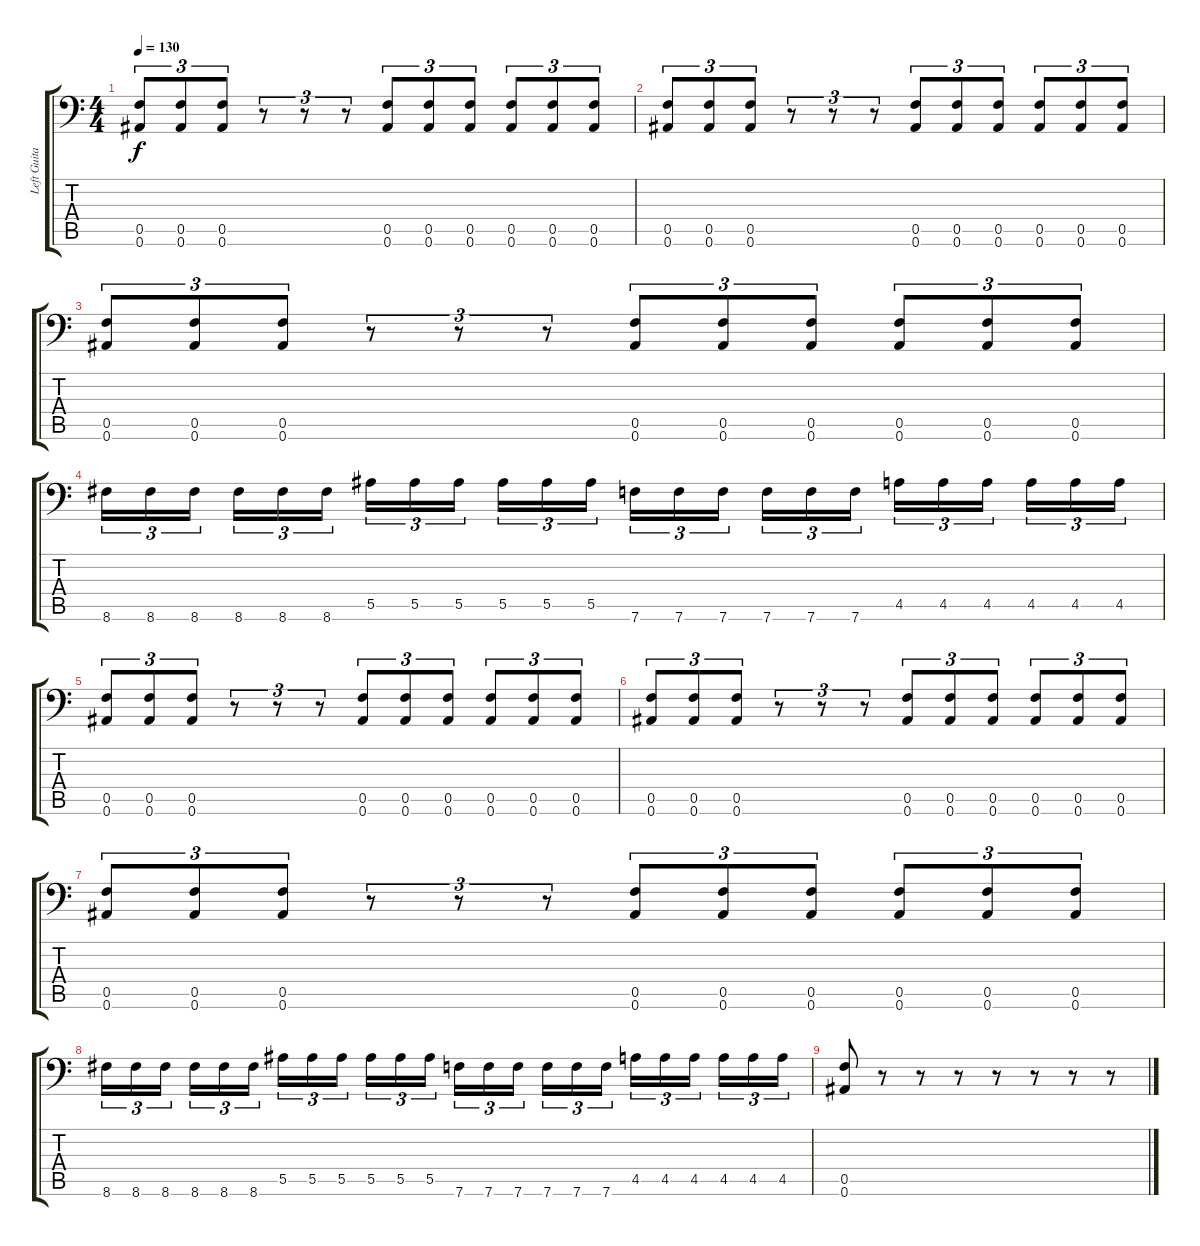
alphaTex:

\track ("Left Guitar" "Left Guita") {instrument distortionguitar}
\staff {score tabs}
\tuning (C4 G3 Eb3 Bb2 F2 Bb1) {hide}
\ts (4 4)
\tempo 130
\clef f4
\ks c
(0.5 0.6).8{tu (3 2) dy f} (0.5 0.6).8{tu (3 2)} (0.5 0.6).8{tu (3 2)} r.8{tu (3 2)} r.8{tu (3 2)} r.8{tu (3 2)} (0.5 0.6).8{tu (3 2)} (0.5 0.6).8{tu (3 2)} (0.5 0.6).8{tu (3 2)} (0.5 0.6).8{tu (3 2)} (0.5 0.6).8{tu (3 2)} (0.5 0.6).8{tu (3 2)} |
(0.5 0.6).8{tu (3 2)} (0.5 0.6).8{tu (3 2)} (0.5 0.6).8{tu (3 2)} r.8{tu (3 2)} r.8{tu (3 2)} r.8{tu (3 2)} (0.5 0.6).8{tu (3 2)} (0.5 0.6).8{tu (3 2)} (0.5 0.6).8{tu (3 2)} (0.5 0.6).8{tu (3 2)} (0.5 0.6).8{tu (3 2)} (0.5 0.6).8{tu (3 2)} |
(0.5 0.6).8{tu (3 2)} (0.5 0.6).8{tu (3 2)} (0.5 0.6).8{tu (3 2)} r.8{tu (3 2)} r.8{tu (3 2)} r.8{tu (3 2)} (0.5 0.6).8{tu (3 2)} (0.5 0.6).8{tu (3 2)} (0.5 0.6).8{tu (3 2)} (0.5 0.6).8{tu (3 2)} (0.5 0.6).8{tu (3 2)} (0.5 0.6).8{tu (3 2)} |
8.6.16{tu (3 2)} 8.6.16{tu (3 2)} 8.6.16{tu (3 2) beam splitsecondary} 8.6.16{tu (3 2)} 8.6.16{tu (3 2)} 8.6.16{tu (3 2)} 5.5.16{tu (3 2)} 5.5.16{tu (3 2)} 5.5.16{tu (3 2) beam splitsecondary} 5.5.16{tu (3 2)} 5.5.16{tu (3 2)} 5.5.16{tu (3 2)} 7.6.16{tu (3 2)} 7.6.16{tu (3 2)} 7.6.16{tu (3 2) beam splitsecondary} 7.6.16{tu (3 2)} 7.6.16{tu (3 2)} 7.6.16{tu (3 2)} 4.5.16{tu (3 2)} 4.5.16{tu (3 2)} 4.5.16{tu (3 2) beam splitsecondary} 4.5.16{tu (3 2)} 4.5.16{tu (3 2)} 4.5.16{tu (3 2)} |
(0.5 0.6).8{tu (3 2)} (0.5 0.6).8{tu (3 2)} (0.5 0.6).8{tu (3 2)} r.8{tu (3 2)} r.8{tu (3 2)} r.8{tu (3 2)} (0.5 0.6).8{tu (3 2)} (0.5 0.6).8{tu (3 2)} (0.5 0.6).8{tu (3 2)} (0.5 0.6).8{tu (3 2)} (0.5 0.6).8{tu (3 2)} (0.5 0.6).8{tu (3 2)} |
(0.5 0.6).8{tu (3 2)} (0.5 0.6).8{tu (3 2)} (0.5 0.6).8{tu (3 2)} r.8{tu (3 2)} r.8{tu (3 2)} r.8{tu (3 2)} (0.5 0.6).8{tu (3 2)} (0.5 0.6).8{tu (3 2)} (0.5 0.6).8{tu (3 2)} (0.5 0.6).8{tu (3 2)} (0.5 0.6).8{tu (3 2)} (0.5 0.6).8{tu (3 2)} |
(0.5 0.6).8{tu (3 2)} (0.5 0.6).8{tu (3 2)} (0.5 0.6).8{tu (3 2)} r.8{tu (3 2)} r.8{tu (3 2)} r.8{tu (3 2)} (0.5 0.6).8{tu (3 2)} (0.5 0.6).8{tu (3 2)} (0.5 0.6).8{tu (3 2)} (0.5 0.6).8{tu (3 2)} (0.5 0.6).8{tu (3 2)} (0.5 0.6).8{tu (3 2)} |
8.6.16{tu (3 2)} 8.6.16{tu (3 2)} 8.6.16{tu (3 2) beam splitsecondary} 8.6.16{tu (3 2)} 8.6.16{tu (3 2)} 8.6.16{tu (3 2)} 5.5.16{tu (3 2)} 5.5.16{tu (3 2)} 5.5.16{tu (3 2) beam splitsecondary} 5.5.16{tu (3 2)} 5.5.16{tu (3 2)} 5.5.16{tu (3 2)} 7.6.16{tu (3 2)} 7.6.16{tu (3 2)} 7.6.16{tu (3 2) beam splitsecondary} 7.6.16{tu (3 2)} 7.6.16{tu (3 2)} 7.6.16{tu (3 2)} 4.5.16{tu (3 2)} 4.5.16{tu (3 2)} 4.5.16{tu (3 2) beam splitsecondary} 4.5.16{tu (3 2)} 4.5.16{tu (3 2)} 4.5.16{tu (3 2)} |
(0.5 0.6).8 r.8 r.8 r.8 r.8 r.8 r.8 r.8
